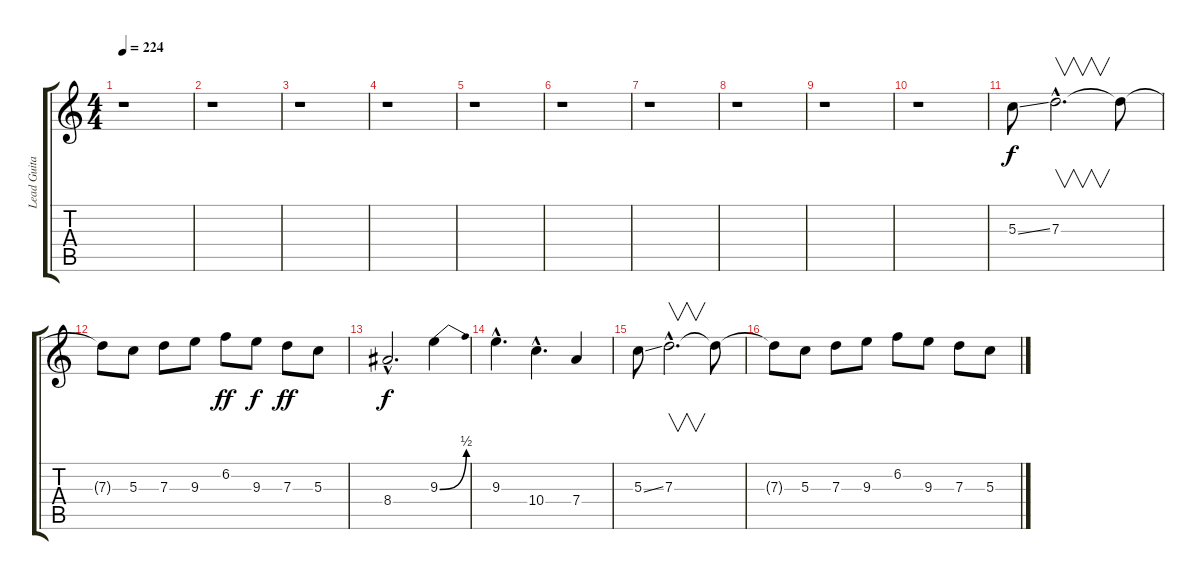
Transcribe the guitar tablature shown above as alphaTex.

\track ("Lead Guitar I" "Lead Guita") {instrument overdrivenguitar}
\staff {score tabs}
\tuning (E4 B3 G3 D3 A2 E2) {hide}
\ts (4 4)
\tempo 224
\clef g2
\ks c
r.1{dy ff} |
r.1 |
r.1 |
r.1 |
r.1 |
r.1 |
r.1 |
r.1 |
r.1 |
r.1 |
5.3{ss}.8{dy f} 7.3{hac}.2{v d} 7.3{t}.8 |
7.3{t}.8 5.3.8 7.3.8 9.3.8 6.2.8{dy ff} 9.3.8{dy f} 7.3.8{dy ff} 5.3.8 |
8.4{hac}.2{d dy f} 9.3{be (bend 0 0 60 2)}.4 |
9.3{hac}.4{d} 10.4{hac}.4{d} 7.4.4 |
5.3{ss}.8 7.3{hac}.2{v d} 7.3{t}.8 |
7.3{t}.8 5.3.8 7.3.8 9.3.8 6.2.8 9.3.8 7.3.8 5.3.8
